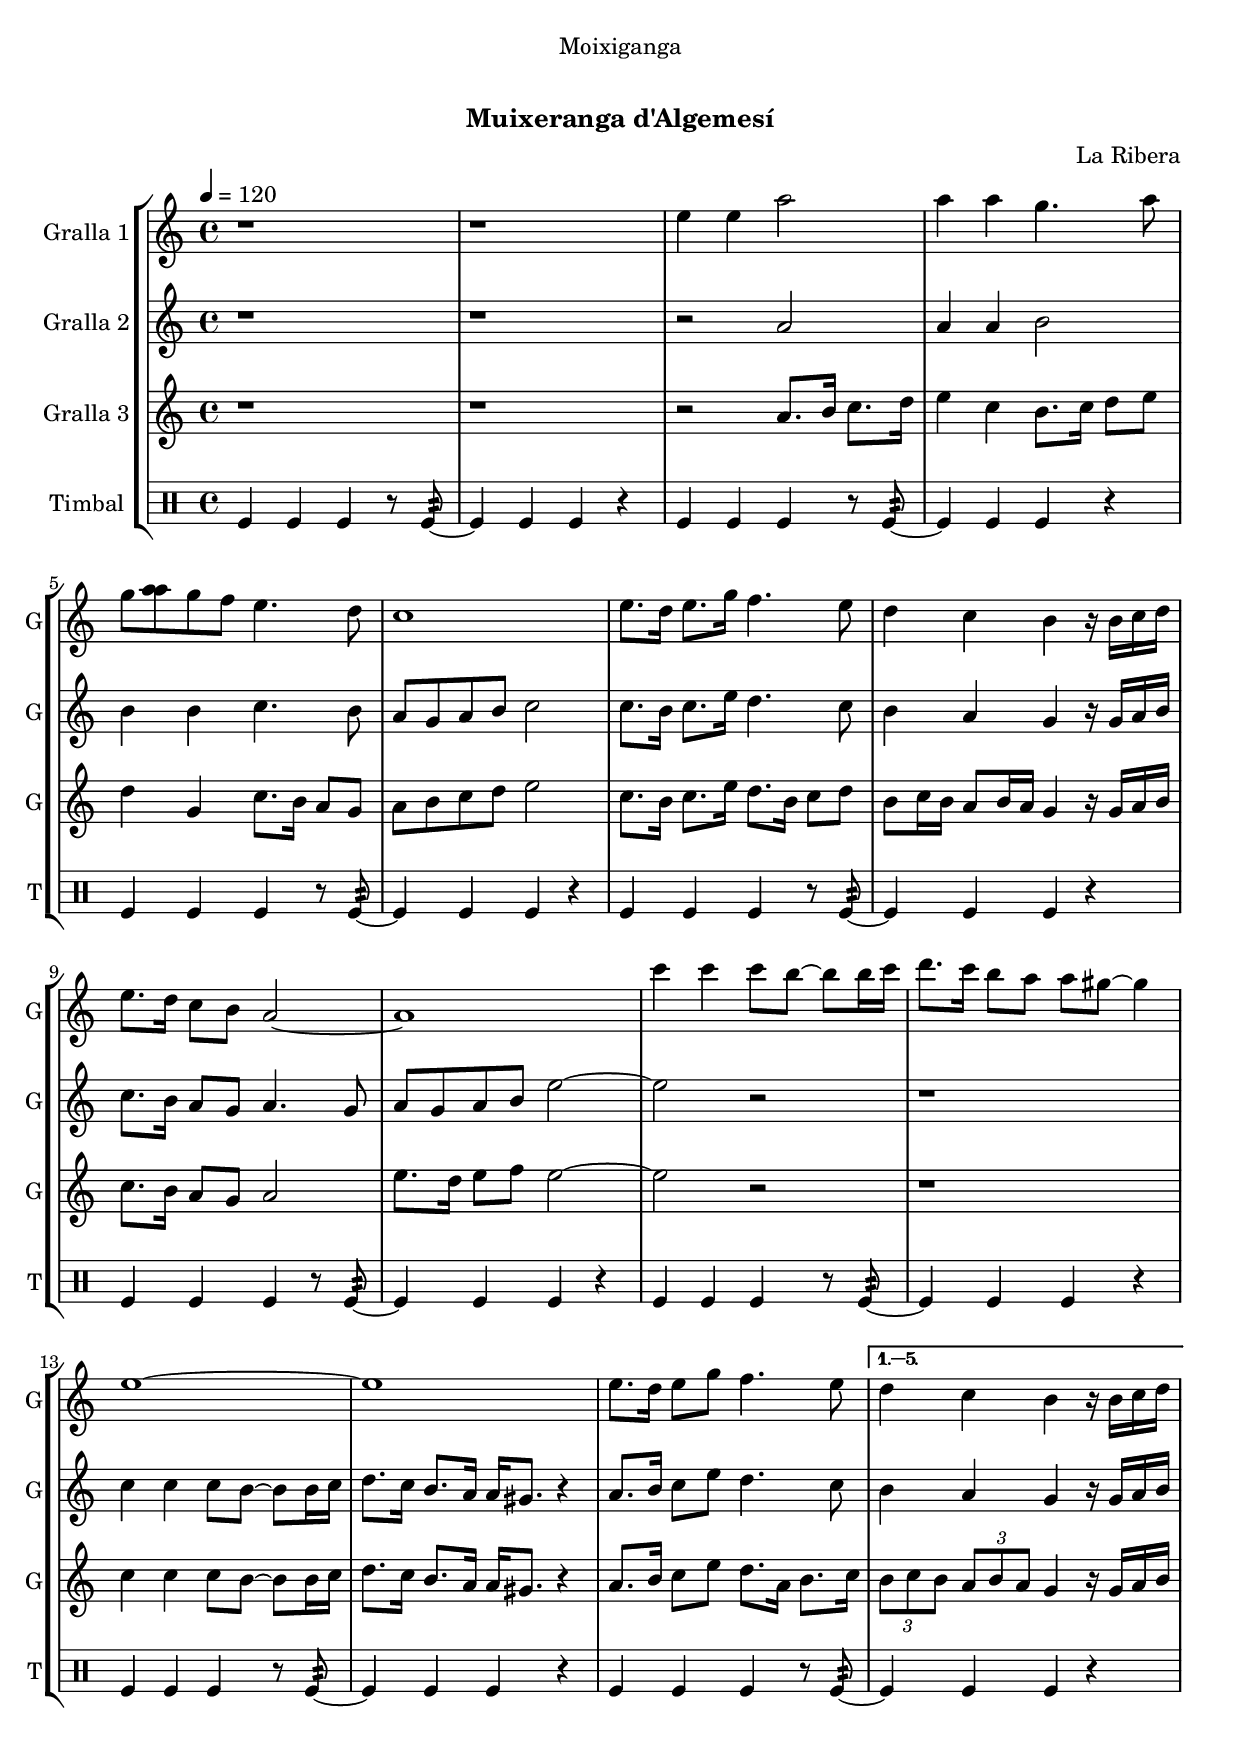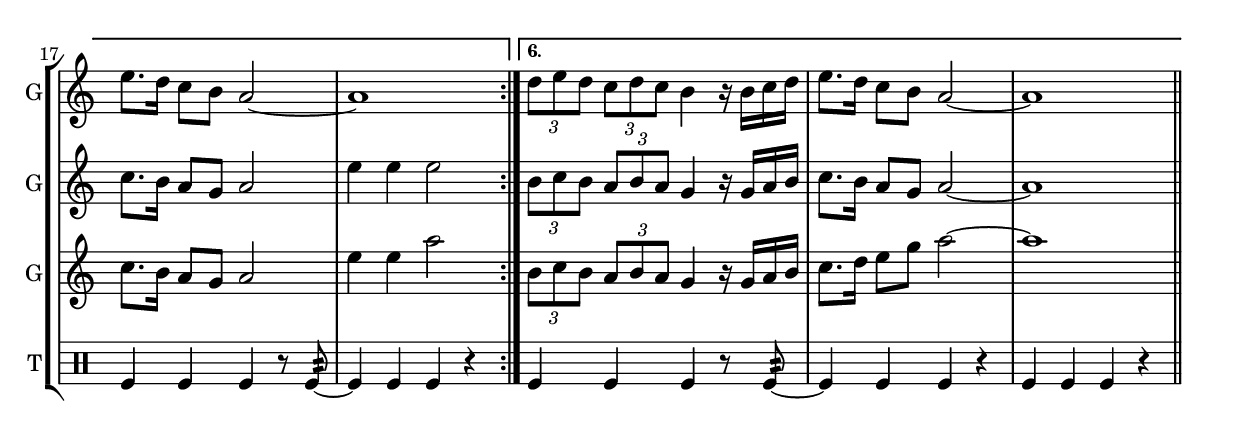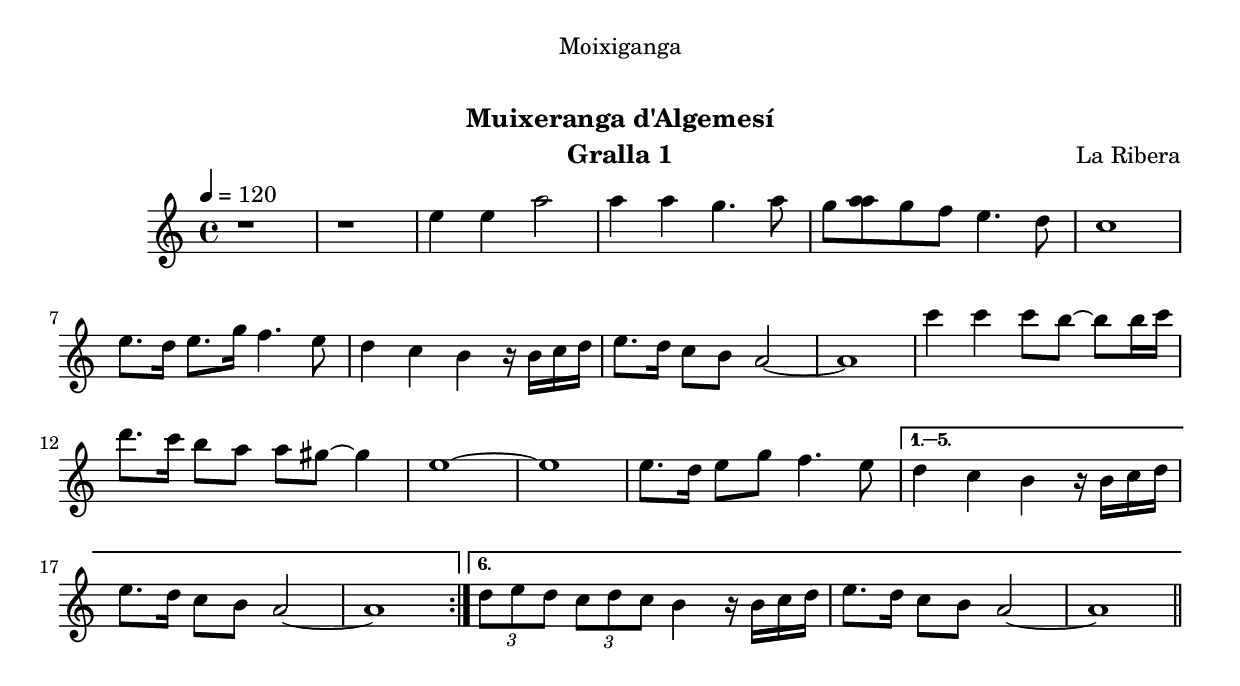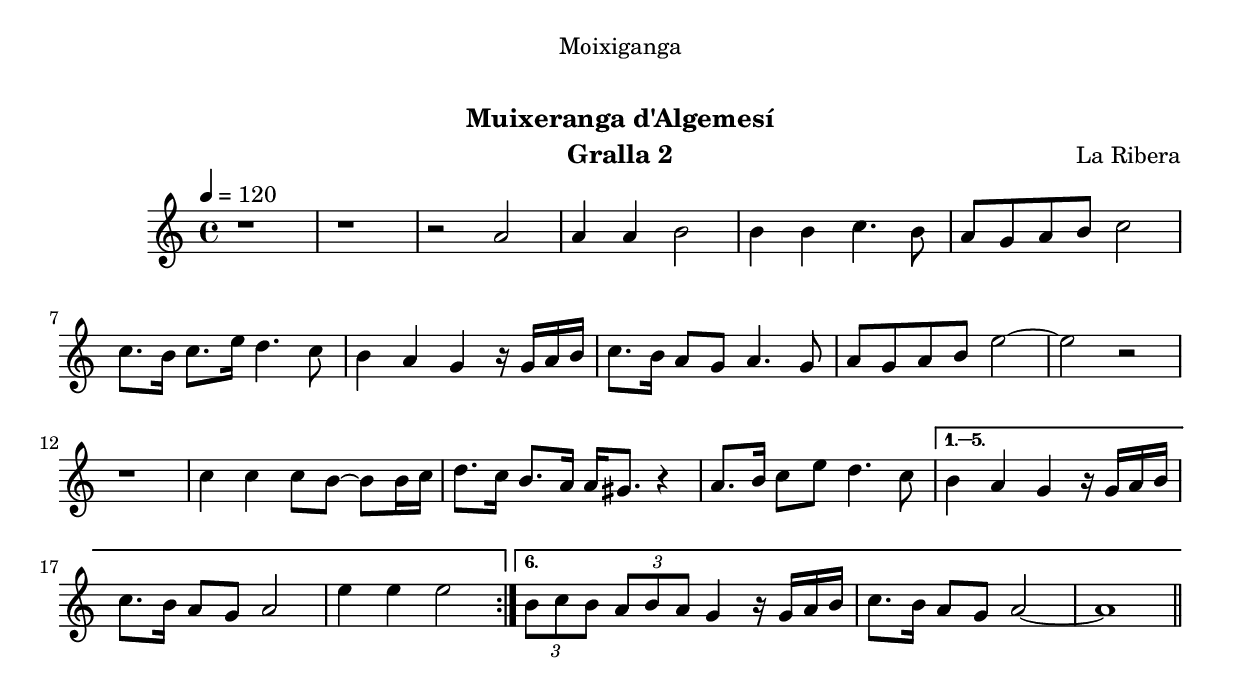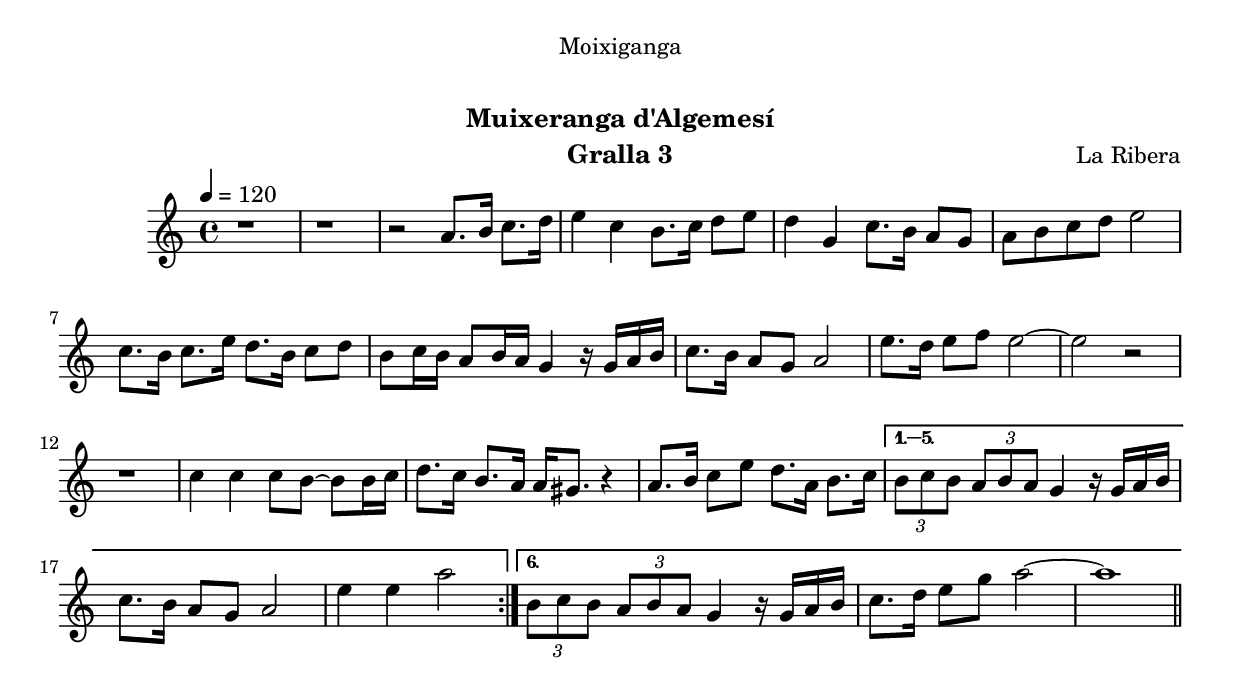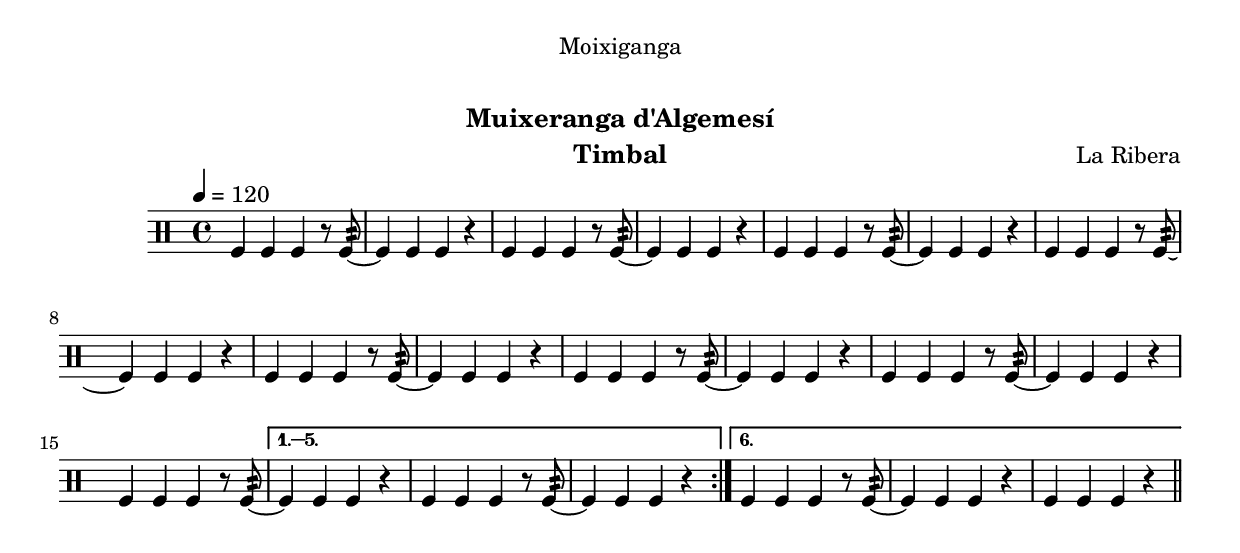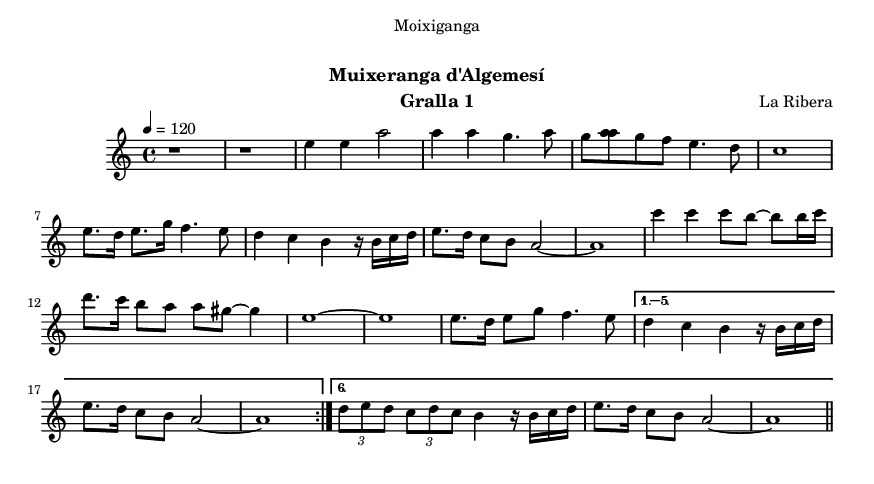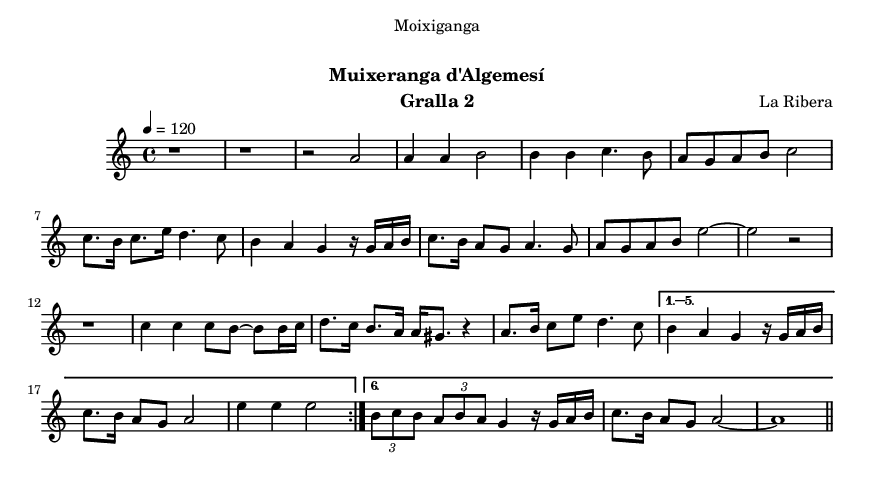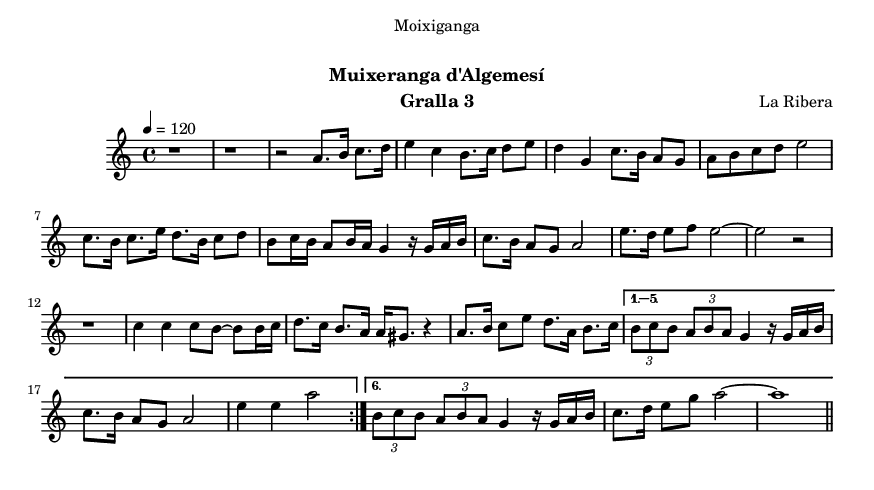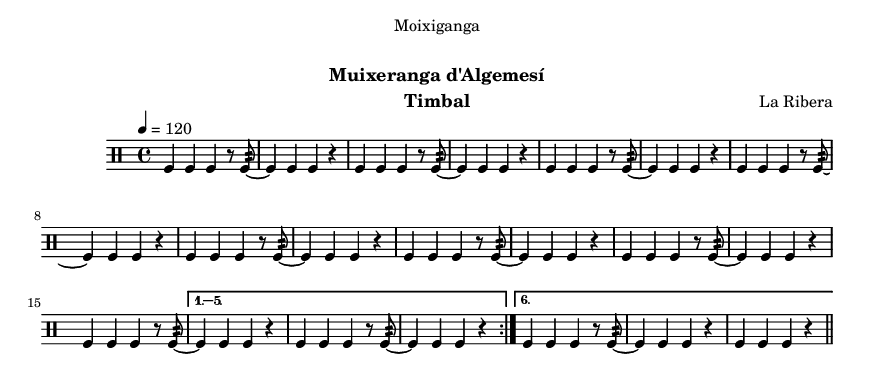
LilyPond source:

\version "2.16.0"

\header {
  dedication="Moixiganga"
  title="   "
  subtitle="Muixeranga d'Algemesí"
  subsubtitle=""
  poet=""
  meter=""
  piece=""
  composer="La Ribera"
  arranger=""
  opus=""
  instrument=""
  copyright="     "
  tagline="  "
}

liniaroAa =
\relative e''
{
  \tempo 4=120
  \clef treble
  \key c \major
  \time 4/4
  \repeat volta 6 { r1  |
  r1  |
  e4 e a2  |
  a4 a g4. a8  |
  %05
  g8 <a a> g f e4. d8  |
  c1  |
  e8. d16 e8. g16 f4. e8  |
  d4 c b r16 b c d  |
  e8. d16 c8 b a2 ~  |
  %10
  a1  |
  c'4 c c8 b ~ b b16 c  |
  d8. c16 b8 a a gis ~ gis4  |
  e1 ~  |
  e1  |
  %15
  e8. d16 e8 g f4. e8 }
  \alternative { { d4 c b r16 b c d  |
  e8. d16 c8 b a2 ~  |
  a1 }
  { \times 2/3 { d8 e d } \times 2/3 { c d c } b4 r16 b c d  |
  %20
  e8. d16 c8 b a2 ~  |
  a1 } } \bar "||"
}

liniaroAb =
\relative a'
{
  \tempo 4=120
  \clef treble
  \key c \major
  \time 4/4
  \repeat volta 6 { r1  |
  r1  |
  r2 a  |
  a4 a b2  |
  %05
  b4 b c4. b8  |
  a8 g a b c2  |
  c8. b16 c8. e16 d4. c8  |
  b4 a g r16 g a b  |
  c8. b16 a8 g a4. g8  |
  %10
  a8 g a b e2 ~  |
  e2 r  |
  r1  |
  c4 c c8 b ~ b b16 c  |
  d8. c16 b8. a16 a gis8. r4  |
  %15
  a8. b16 c8 e d4. c8 }
  \alternative { { b4 a g r16 g a b  |
  c8. b16 a8 g a2  |
  e'4 e e2 }
  { \times 2/3 { b8 c b } \times 2/3 { a b a } g4 r16 g a b  |
  %20
  c8. b16 a8 g a2 ~  |
  a1 } } \bar "||"
}

liniaroAc =
\relative a'
{
  \tempo 4=120
  \clef treble
  \key c \major
  \time 4/4
  \repeat volta 6 { r1  |
  r1  |
  r2 a8. b16 c8. d16  |
  e4 c b8. c16 d8 e  |
  %05
  d4 g, c8. b16 a8 g  |
  a8 b c d e2  |
  c8. b16 c8. e16 d8. b16 c8 d  |
  b8 c16 b a8 b16 a g4 r16 g a b  |
  c8. b16 a8 g a2  |
  %10
  e'8. d16 e8 f e2 ~  |
  e2 r  |
  r1  |
  c4 c c8 b ~ b b16 c  |
  d8. c16 b8. a16 a gis8. r4  |
  %15
  a8. b16 c8 e d8. a16 b8. c16 }
  \alternative { { \times 2/3 { b8 c b } \times 2/3 { a b a } g4 r16 g a b  |
  c8. b16 a8 g a2  |
  e'4 e a2 }
  { \times 2/3 { b,8 c b } \times 2/3 { a b a } g4 r16 g a b  |
  %20
  c8. d16 e8 g a2 ~  |
  a1 } } \bar "||"
}

liniaroAd =
\drummode
{
  \tempo 4=120
  \time 4/4
  \repeat volta 6 { tomfl4 tomfl tomfl r8 tomfl:32 ~  |
  tomfl4 tomfl tomfl r  |
  tomfl4 tomfl tomfl r8 tomfl:32 ~  |
  tomfl4 tomfl tomfl r  |
  %05
  tomfl4 tomfl tomfl r8 tomfl:32 ~  |
  tomfl4 tomfl tomfl r  |
  tomfl4 tomfl tomfl r8 tomfl:32 ~  |
  tomfl4 tomfl tomfl r  |
  tomfl4 tomfl tomfl r8 tomfl:32 ~  |
  %10
  tomfl4 tomfl tomfl r  |
  tomfl4 tomfl tomfl r8 tomfl:32 ~  |
  tomfl4 tomfl tomfl r  |
  tomfl4 tomfl tomfl r8 tomfl:32 ~  |
  tomfl4 tomfl tomfl r  |
  %15
  tomfl4 tomfl tomfl r8 tomfl:32 ~ }
  \alternative { { tomfl4 tomfl tomfl r  |
  tomfl4 tomfl tomfl r8 tomfl:32 ~  |
  tomfl4 tomfl tomfl r }
  { tomfl4 tomfl tomfl r8 tomfl:32 ~  |
  %20
  tomfl4 tomfl tomfl r  |
  tomfl4 tomfl tomfl r } } \bar "||"
}

\book {

\paper {
  print-page-number = false
}

\bookpart {
  \score {
    \new StaffGroup {
      \override Score.RehearsalMark #'self-alignment-X = #LEFT
      <<
        \new Staff \with {instrumentName = #"Gralla 1" shortInstrumentName = #"G"} \liniaroAa
        \new Staff \with {instrumentName = #"Gralla 2" shortInstrumentName = #"G"} \liniaroAb
        \new Staff \with {instrumentName = #"Gralla 3" shortInstrumentName = #"G"} \liniaroAc
        \new DrumStaff \with {instrumentName = #"Timbal" shortInstrumentName = #"T"} \liniaroAd
      >>
    }
    \layout {}
  }\score { \unfoldRepeats
    \new StaffGroup {
      \override Score.RehearsalMark #'self-alignment-X = #LEFT
      <<
        \new Staff \with {instrumentName = #"Gralla 1" shortInstrumentName = #"G"} \liniaroAa
        \new Staff \with {instrumentName = #"Gralla 2" shortInstrumentName = #"G"} \liniaroAb
        \new Staff \with {instrumentName = #"Gralla 3" shortInstrumentName = #"G"} \liniaroAc
        \new DrumStaff \with {instrumentName = #"Timbal" shortInstrumentName = #"T"} \liniaroAd
      >>
    }
    \midi {}
  }
}

\bookpart {
  \header {instrument="Gralla 1"}
  \score {
    \new StaffGroup {
      \override Score.RehearsalMark #'self-alignment-X = #LEFT
      <<
        \new Staff \liniaroAa
      >>
    }
    \layout {}
  }\score { \unfoldRepeats
    \new StaffGroup {
      \override Score.RehearsalMark #'self-alignment-X = #LEFT
      <<
        \new Staff \liniaroAa
      >>
    }
    \midi {}
  }
}

\bookpart {
  \header {instrument="Gralla 2"}
  \score {
    \new StaffGroup {
      \override Score.RehearsalMark #'self-alignment-X = #LEFT
      <<
        \new Staff \liniaroAb
      >>
    }
    \layout {}
  }\score { \unfoldRepeats
    \new StaffGroup {
      \override Score.RehearsalMark #'self-alignment-X = #LEFT
      <<
        \new Staff \liniaroAb
      >>
    }
    \midi {}
  }
}

\bookpart {
  \header {instrument="Gralla 3"}
  \score {
    \new StaffGroup {
      \override Score.RehearsalMark #'self-alignment-X = #LEFT
      <<
        \new Staff \liniaroAc
      >>
    }
    \layout {}
  }\score { \unfoldRepeats
    \new StaffGroup {
      \override Score.RehearsalMark #'self-alignment-X = #LEFT
      <<
        \new Staff \liniaroAc
      >>
    }
    \midi {}
  }
}

\bookpart {
  \header {instrument="Timbal"}
  \score {
    \new StaffGroup {
      \override Score.RehearsalMark #'self-alignment-X = #LEFT
      <<
        \new DrumStaff \liniaroAd
      >>
    }
    \layout {}
  }\score { \unfoldRepeats
    \new StaffGroup {
      \override Score.RehearsalMark #'self-alignment-X = #LEFT
      <<
        \new DrumStaff \liniaroAd
      >>
    }
    \midi {}
  }
}

}

\book {

\paper {
  print-page-number = false
  #(set-paper-size "a6landscape")
  #(layout-set-staff-size 14)
}

\bookpart {
  \header {instrument="Gralla 1"}
  \score {
    \new StaffGroup {
      \override Score.RehearsalMark #'self-alignment-X = #LEFT
      <<
        \new Staff \liniaroAa
      >>
    }
    \layout {}
  }
}

\bookpart {
  \header {instrument="Gralla 2"}
  \score {
    \new StaffGroup {
      \override Score.RehearsalMark #'self-alignment-X = #LEFT
      <<
        \new Staff \liniaroAb
      >>
    }
    \layout {}
  }
}

\bookpart {
  \header {instrument="Gralla 3"}
  \score {
    \new StaffGroup {
      \override Score.RehearsalMark #'self-alignment-X = #LEFT
      <<
        \new Staff \liniaroAc
      >>
    }
    \layout {}
  }
}

\bookpart {
  \header {instrument="Timbal"}
  \score {
    \new StaffGroup {
      \override Score.RehearsalMark #'self-alignment-X = #LEFT
      <<
        \new DrumStaff \liniaroAd
      >>
    }
    \layout {}
  }
}

}

